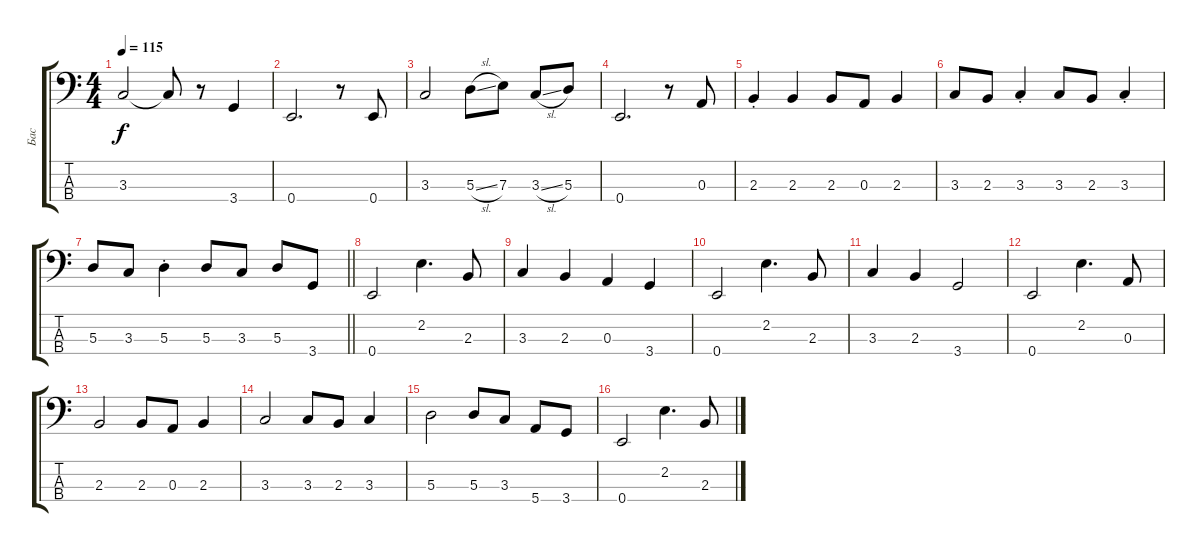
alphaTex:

\track ("Бас" "Бас") {instrument electricbassfinger}
\staff {score tabs}
\tuning (G2 D2 A1 E1) {hide}
\ts (4 4)
\tempo 115
\clef f4
\ks c
3.3.2{dy f} 3.3{t}.8 r.8 3.4.4 |
0.4.2{d} r.8 0.4.8 |
3.3.2 5.3{sl}.8 7.3.8 3.3{sl}.8 5.3.8 |
0.4.2{d} r.8 0.3.8 |
2.3{st}.4 2.3.4 2.3.8 0.3.8 2.3.4 |
3.3.8 2.3.8 3.3{st}.4 3.3.8 2.3.8 3.3{st}.4 |
\barLineRight lightlight
5.3.8 3.3.8 5.3{st}.4 5.3.8 3.3.8 5.3.8 3.4.8 |
0.4.2 2.2.4{d} 2.3.8 |
3.3.4 2.3.4 0.3.4 3.4.4 |
0.4.2 2.2.4{d} 2.3.8 |
3.3.4 2.3.4 3.4.2 |
0.4.2 2.2.4{d} 0.3.8 |
2.3.2 2.3.8 0.3.8 2.3.4 |
3.3.2 3.3.8 2.3.8 3.3.4 |
5.3.2 5.3.8 3.3.8 5.4.8 3.4.8 |
0.4.2 2.2.4{d} 2.3.8
